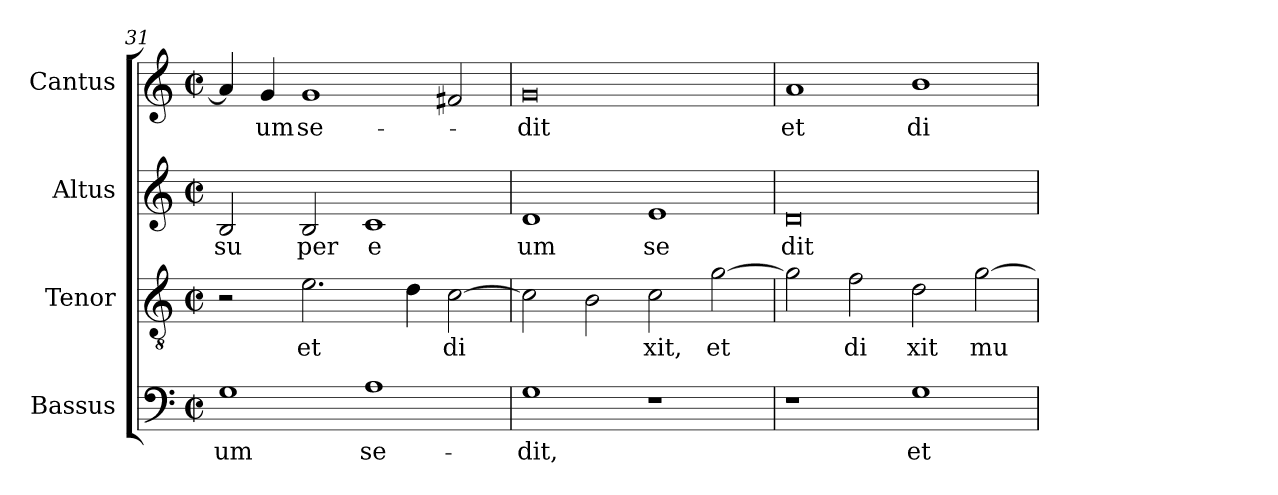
**kern	**text	**kern	**text	**kern	**text	**kern	**text
*part4	*part4	*part3	*part3	*part2	*part2	*part1	*part1
*staff4	*staff4	*staff3	*staff3	*staff2	*staff2	*staff1	*staff1
*I"Bassus	*	*I"Tenor	*	*I"Altus	*	*I"Cantus	*
*clefF4	*	*clefGv2	*	*clefG2	*	*clefG2	*
*M2/2	*	*M2/2	*	*M2/2	*	*M2/2	*
*met(c|)	*	*met(c|)	*	*met(c|)	*	*met(c|)	*
=31	=31	=31	=31	=31	=31	=31	=31
!	!LO:LY:b:cj	!	!	!	!LO:LY:b:cj	!	!
1G	-um	2r	.	2B/	su	4a/]	.
!	!	!	!	!	!	!	!LO:LY:b:cj
.	.	.	.	.	.	4g/	-um
!	!	!	!LO:LY:b:cj	!	!LO:LY:b:cj	!	!LO:LY:b:cj
.	.	2.e\	et	2B/	per	1g	se-
!	!LO:LY:b:cj	!	!	!	!LO:LY:b:cj	!	!
1A	se-	.	.	1c	e	.	.
.	.	4d\	.	.	.	.	.
!	!	!	!LO:LY:b:cj	!	!	!	!
.	.	[>2c\	di	.	.	2f#/	.
=32	=32	=32	=32	=32	=32	=32	=32
!	!LO:LY:b:cj	!	!	!	!LO:LY:b:cj	!	!LO:LY:b:cj
1G	-dit,	2c\]	.	1d	um	0g	-dit
.	.	2B\	.	.	.	.	.
!	!	!	!LO:LY:b:cj	!	!LO:LY:b:cj	!	!
1r	.	2c\	xit,	1e	se	.	.
!	!	!	!LO:LY:b:cj	!	!	!	!
.	.	[>2g\	et	.	.	.	.
=33	=33	=33	=33	=33	=33	=33	=33
!	!	!	!	!	!LO:LY:b:cj	!	!LO:LY:b:cj
1r	.	2g\]	.	0d	dit	1a	et
!	!	!	!LO:LY:b:cj	!	!	!	!
.	.	2f\	di	.	.	.	.
!	!LO:LY:b:cj	!	!LO:LY:b:cj	!	!	!	!LO:LY:b:cj
1G	et	2d\	xit	.	.	1b	di-
!	!	!	!LO:LY:b	!	!	!	!
.	.	[>2g\	mu	.	.	.	.
=	=	=	=	=	=	=	=
*-	*-	*-	*-	*-	*-	*-	*-
